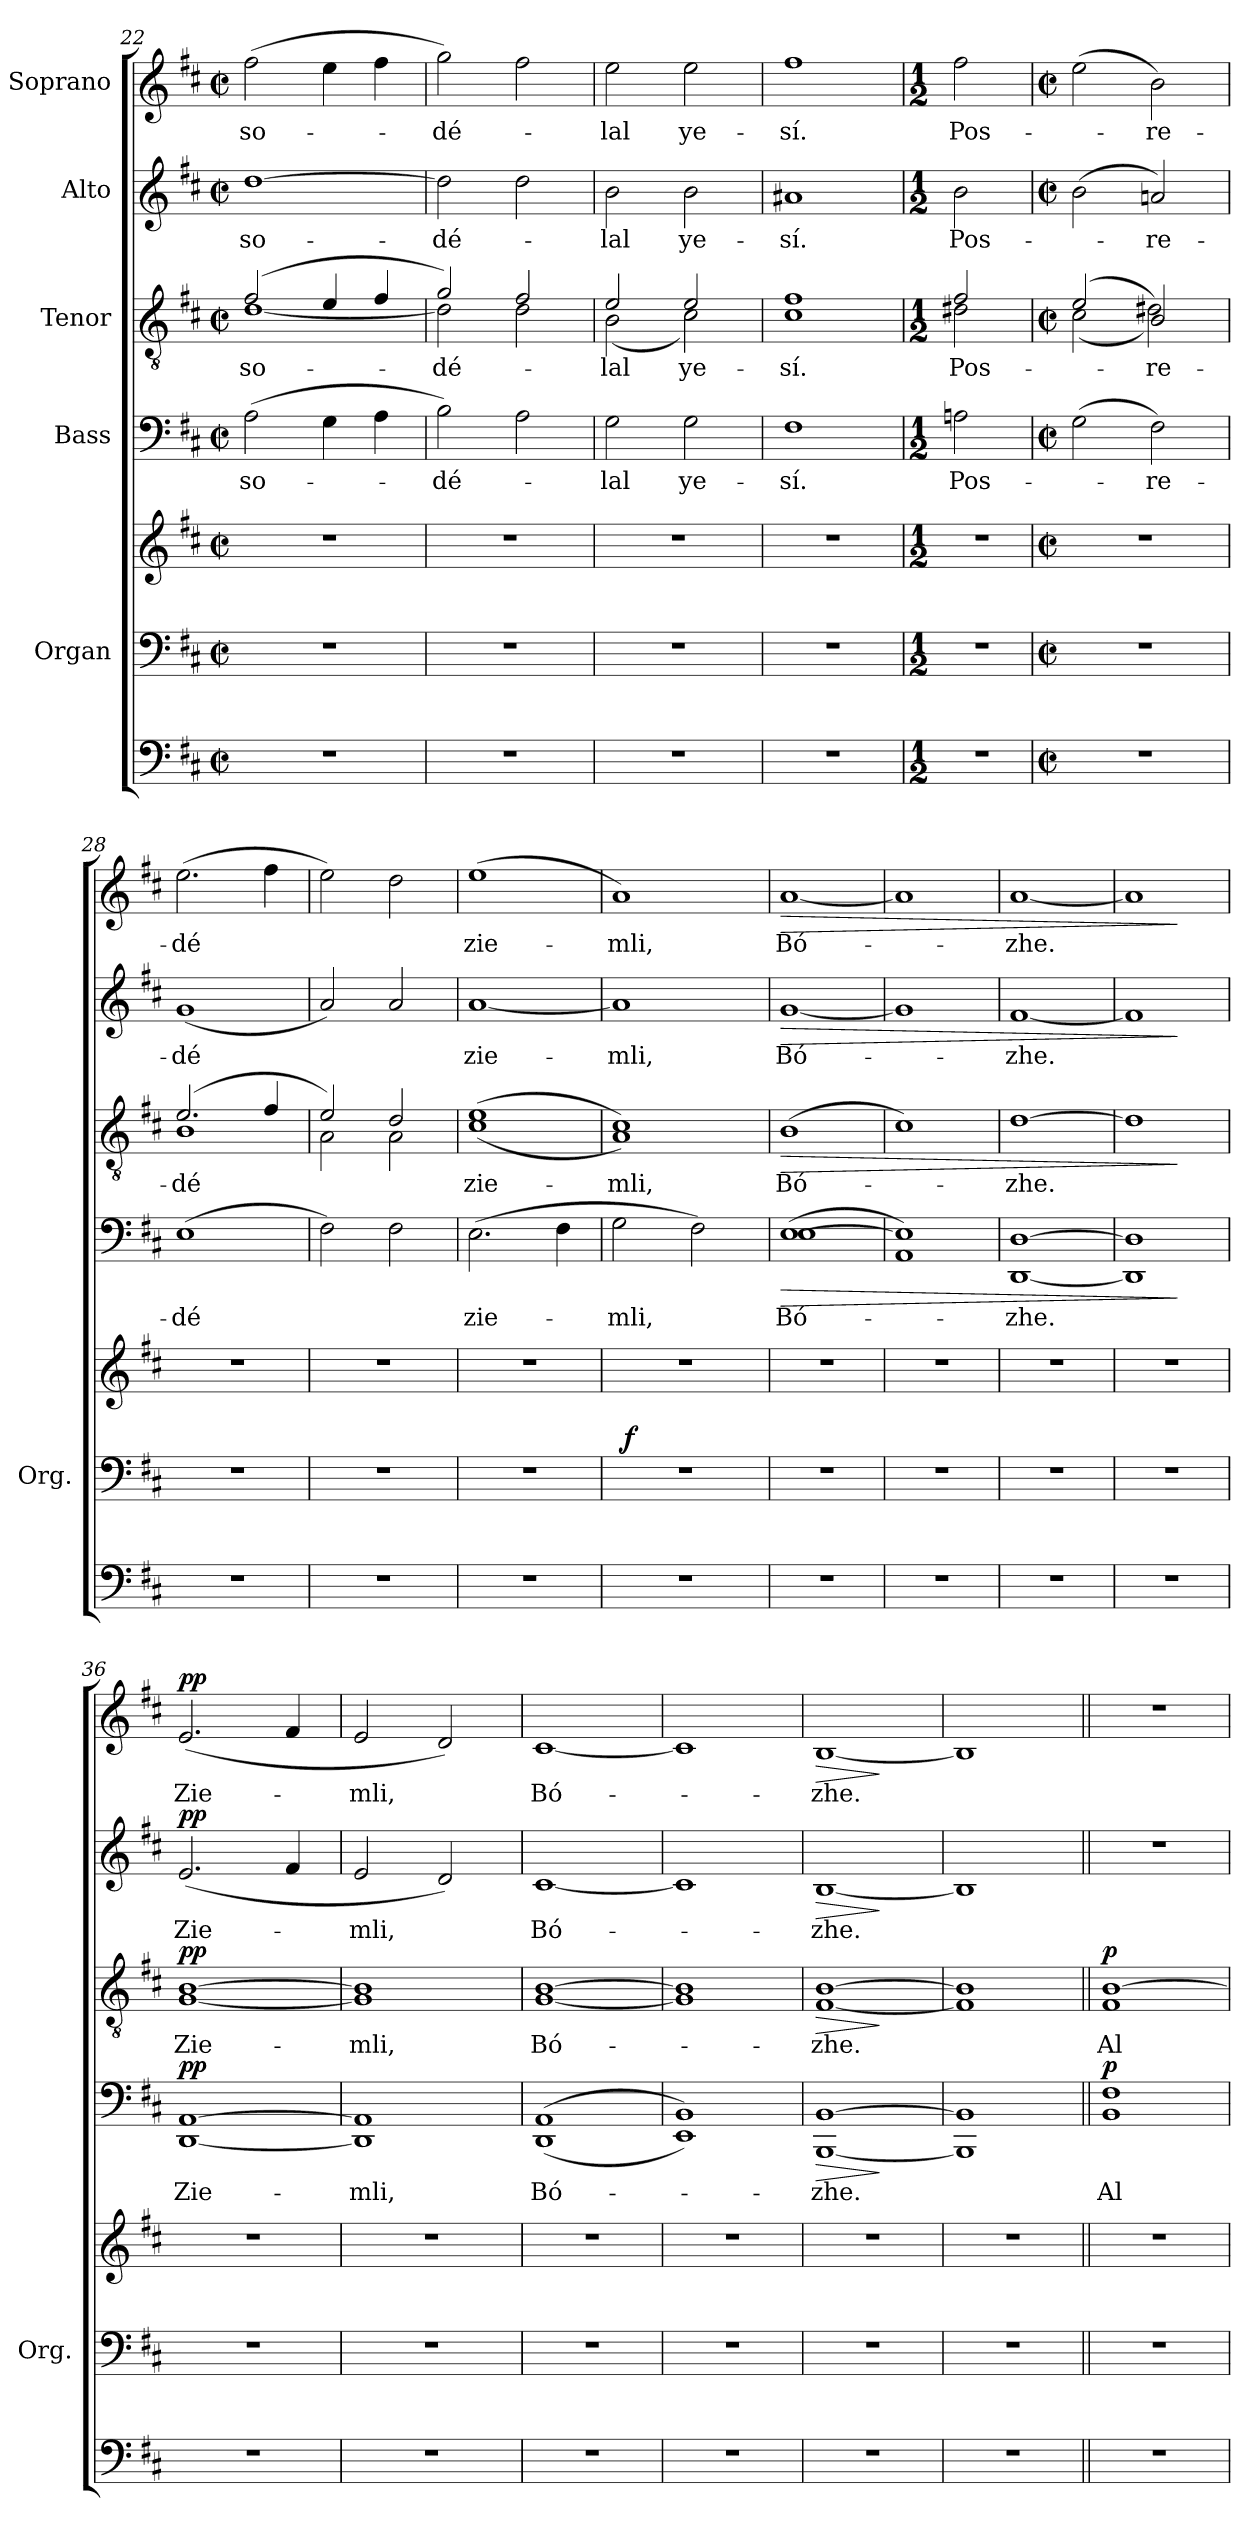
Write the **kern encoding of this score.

**kern	**kern	**kern	**dynam	**kern	**text	**dynam	**kern	**text	**dynam	**kern	**text	**dynam	**kern	**text	**dynam
*part6	*part5	*part5	*part5	*part4	*part4	*part4	*part3	*part3	*part3	*part2	*part2	*part2	*part1	*part1	*part1
*staff7	*staff6	*staff5	*staff5/6	*staff4	*staff4	*staff4	*staff3	*staff3	*staff3	*staff2	*staff2	*staff2	*staff1	*staff1	*staff1
*	*I"Organ	*	*	*I"Bass	*	*	*I"Tenor	*	*	*I"Alto	*	*	*I"Soprano	*	*
*	*I'Org.	*	*	*	*	*	*	*	*	*	*	*	*	*	*
*clefF4	*clefF4	*clefG2	*	*clefF4	*	*	*clefGv2	*	*	*clefG2	*	*	*clefG2	*	*
*k[f#c#]	*k[f#c#]	*k[f#c#]	*	*k[f#c#]	*	*	*k[f#c#]	*	*	*k[f#c#]	*	*	*k[f#c#]	*	*
*D:	*D:	*D:	*	*D:	*	*	*D:	*	*	*D:	*	*	*D:	*	*
*M2/2	*M2/2	*M2/2	*	*M2/2	*	*	*M2/2	*	*	*M2/2	*	*	*M2/2	*	*
*met(c|)	*met(c|)	*met(c|)	*	*met(c|)	*	*	*met(c|)	*	*	*met(c|)	*	*	*met(c|)	*	*
=22	=22	=22	=22	=22	=22	=22	=22	=22	=22	=22	=22	=22	=22	=22	=22
!	!	!	!	!	!LO:LY:b	!	!	!LO:LY:b	!	!	!LO:LY:b	!	!	!LO:LY:b	!
*	*	*	*	*	*	*	*^	*	*	*	*	*	*	*	*
1r	1r	1r	.	(>2A\	so-	.	(>2f#/	[<1d	so-	.	[1dd	so-	.	(>2ff#\	so-	.
.	.	.	.	4G\	.	.	4e/	.	.	.	.	.	.	4ee\	.	.
.	.	.	.	4A\	.	.	4f#/	.	.	.	.	.	.	4ff#\	.	.
=23	=23	=23	=23	=23	=23	=23	=23	=23	=23	=23	=23	=23	=23	=23	=23	=23
!	!	!	!	!	!LO:LY:b	!	!	!	!LO:LY:b	!	!	!LO:LY:b	!	!	!LO:LY:b	!
1r	1r	1r	.	2B\)	-dé-	.	2g/)	2d\]	-dé-	.	2dd\]	-dé-	.	2gg\)	-dé-	.
.	.	.	.	2A\	.	.	2f#/	2d\	.	.	2dd\	.	.	2ff#\	.	.
=24	=24	=24	=24	=24	=24	=24	=24	=24	=24	=24	=24	=24	=24	=24	=24	=24
!	!	!	!	!	!LO:LY:b	!	!	!	!LO:LY:b	!	!	!LO:LY:b	!	!	!LO:LY:b	!
1r	1r	1r	.	2G\	-lal	.	2e/	(<2B\	-lal	.	2b\	-lal	.	2ee\	-lal	.
!	!	!	!	!	!LO:LY:b	!	!	!	!LO:LY:b	!	!	!LO:LY:b	!	!	!LO:LY:b	!
.	.	.	.	2G\	ye-	.	2e/	2c#\)	ye-	.	2b\	ye-	.	2ee\	ye-	.
=25	=25	=25	=25	=25	=25	=25	=25	=25	=25	=25	=25	=25	=25	=25	=25	=25
!	!	!	!	!	!LO:LY:b	!	!	!	!LO:LY:b	!	!	!LO:LY:b	!	!	!LO:LY:b	!
1r	1r	1r	.	1F#	-sí.	.	1f#	1c#	-sí.	.	1a#X	-sí.	.	1ff#	-sí.	.
=26	=26	=26	=26	=26	=26	=26	=26	=26	=26	=26	=26	=26	=26	=26	=26	=26
*M1/2	*M1/2	*M1/2	*	*M1/2	*	*	*M1/2	*	*	*	*M1/2	*	*	*M1/2	*	*
!	!	!	!	!	!LO:LY:b	!	!	!	!LO:LY:b	!	!	!LO:LY:b	!	!	!LO:LY:b	!
2r	2r	2r	.	2Ani\	Pos-	.	2f#/	2d#X\	Pos-	.	2b\	Pos-	.	2ff#\	Pos-	.
!!LO:LB:g=z
=27	=27	=27	=27	=27	=27	=27	=27	=27	=27	=27	=27	=27	=27	=27	=27	=27
*M2/2	*M2/2	*M2/2	*	*M2/2	*	*	*M2/2	*	*	*	*M2/2	*	*	*M2/2	*	*
*met(c|)	*met(c|)	*met(c|)	*	*met(c|)	*	*	*met(c|)	*	*	*	*met(c|)	*	*	*met(c|)	*	*
1r	1r	1r	.	(>2G\	.	.	(>2e/	(<2c#\	.	.	(>2b\	.	.	(>2ee\	.	.
!	!	!	!	!	!LO:LY:b	!	!	!	!LO:LY:b	!	!	!LO:LY:b	!	!	!LO:LY:b	!
.	.	.	.	2F#\)	-re-	.	2B/	2d#X\))	-re-	.	2an/)	-re-	.	2b\)	-re-	.
=28	=28	=28	=28	=28	=28	=28	=28	=28	=28	=28	=28	=28	=28	=28	=28	=28
!	!	!	!	!	!LO:LY:b	!	!	!	!LO:LY:b	!	!	!LO:LY:b	!	!	!LO:LY:b	!
1r	1r	1r	.	(>1E	-dé	.	(>2.e/	1B	-dé	.	(<1g	-dé	.	(>2.ee\	-dé	.
.	.	.	.	.	.	.	4f#/	.	.	.	.	.	.	4ff#\	.	.
=29	=29	=29	=29	=29	=29	=29	=29	=29	=29	=29	=29	=29	=29	=29	=29	=29
1r	1r	1r	.	2F#\)	.	.	2e/)	2A\	.	.	2a/)	.	.	2ee\)	.	.
.	.	.	.	2F#\	.	.	2d/	2A\	.	.	2a/	.	.	2dd\	.	.
=30	=30	=30	=30	=30	=30	=30	=30	=30	=30	=30	=30	=30	=30	=30	=30	=30
!	!	!	!	!	!LO:LY:b	!	!	!	!LO:LY:b	!	!	!LO:LY:b	!	!	!LO:LY:b	!
1r	1r	1r	.	(>2.E\	zie-	.	(>1e	(<1c#	zie-	.	[1a	zie-	.	(>1ee	zie-	.
.	.	.	.	4F#\	.	.	.	.	.	.	.	.	.	.	.	.
=31	=31	=31	=31	=31	=31	=31	=31	=31	=31	=31	=31	=31	=31	=31	=31	=31
!	!	!	!	!	!LO:LY:b	!	!	!	!LO:LY:b	!	!	!LO:LY:b	!	!	!LO:LY:b	!
*	*^	*	*	*	*	*	*	*	*	*	*	*	*	*	*	*
1r	1r	32ryy	1r	.	2G\	-mli,	.	1A))	1c#	-mli,	.	1a]	-mli,	.	1a)	-mli,	.
!	!	!	!	!LO:DY:a=2	!	!	!	!	!	!	!	!	!	!	!	!	!
.	.	2ryy	.	f	.	.	.	.	.	.	.	.	.	.	.	.	.
.	.	.	.	.	2F#\)	.	.	.	.	.	.	.	.	.	.	.	.
.	.	4...ryy	.	.	.	.	.	.	.	.	.	.	.	.	.	.	.
=32	=32	=32	=32	=32	=32	=32	=32	=32	=32	=32	=32	=32	=32	=32	=32	=32	=32
!	!	!	!	!	!	!LO:LY:b	!LO:HP:b	!	!	!LO:LY:b	!LO:HP:b	!	!LO:LY:b	!LO:HP:b	!	!LO:LY:b	!LO:HP:b
*	*v	*v	*	*	*^	*	*	*v	*v	*	*	*	*	*	*	*	*
1r	1r	1r	.	(>[>1E	1E	Bó-	>	(>1B	Bó-	>	[1g	Bó-	>	[1a	Bó-	>
=33	=33	=33	=33	=33	=33	=33	=33	=33	=33	=33	=33	=33	=33	=33	=33	=33
1r	1r	1r	.	1E]	1AA)	.	.	1c#)	.	.	1g]	.	.	1a]	.	.
!!LO:LB:g=z
=34	=34	=34	=34	=34	=34	=34	=34	=34	=34	=34	=34	=34	=34	=34	=34	=34
!	!	!	!	!	!	!LO:LY:b	!	!	!LO:LY:b	!	!	!LO:LY:b	!	!	!LO:LY:b	!
1r	1r	1r	.	[>1D	[<1DD	-zhe.	.	[1d	-zhe.	.	[1f#	-zhe.	.	[1a	-zhe.	.
=35	=35	=35	=35	=35	=35	=35	=35	=35	=35	=35	=35	=35	=35	=35	=35	=35
1r	1r	1r	.	1D]	1DD]	.	.	1d]	.	.	1f#]	.	.	1a]	.	.
*	*	*	*	*v	*v	*	*	*	*	*	*	*	*	*	*	*
.	.	.	.	.	.	]	.	.	]	.	.	]	.	.	]
=36	=36	=36	=36	=36	=36	=36	=36	=36	=36	=36	=36	=36	=36	=36	=36
!	!	!	!	!	!LO:LY:b	!LO:DY:a	!	!LO:LY:b	!LO:DY:a	!	!LO:LY:b	!LO:DY:a	!	!LO:LY:b	!LO:DY:a
*	*	*	*	*^	*	*	*^	*	*	*	*	*	*	*	*
1r	1r	1r	.	[>1AA	[<1DD	Zie-	pp	[>1B	[<1G	Zie-	pp	(<2.e/	Zie-	pp	(<2.e/	Zie-	pp
.	.	.	.	.	.	.	.	.	.	.	.	4f#/	.	.	4f#/	.	.
=37	=37	=37	=37	=37	=37	=37	=37	=37	=37	=37	=37	=37	=37	=37	=37	=37	=37
!	!	!	!	!	!	!LO:LY:b	!	!	!	!LO:LY:b	!	!	!LO:LY:b	!	!	!LO:LY:b	!
1r	1r	1r	.	1AA]	1DD]	-mli,	.	1B]	1G]	-mli,	.	2e/	-mli,	.	2e/	-mli,	.
.	.	.	.	.	.	.	.	.	.	.	.	2d/)	.	.	2d/)	.	.
=38	=38	=38	=38	=38	=38	=38	=38	=38	=38	=38	=38	=38	=38	=38	=38	=38	=38
!	!	!	!	!	!	!LO:LY:b	!	!	!	!LO:LY:b	!	!	!LO:LY:b	!	!	!LO:LY:b	!
1r	1r	1r	.	(>1AA	(<1DD	Bó-	.	[>1B	[<1G	Bó-	.	[1c#	Bó-	.	[1c#	Bó-	.
=39	=39	=39	=39	=39	=39	=39	=39	=39	=39	=39	=39	=39	=39	=39	=39	=39	=39
1r	1r	1r	.	1BB)	1EE)	.	.	1B]	1G]	.	.	1c#]	.	.	1c#]	.	.
=40	=40	=40	=40	=40	=40	=40	=40	=40	=40	=40	=40	=40	=40	=40	=40	=40	=40
!	!	!	!	!	!	!LO:LY:b	!LO:HP:b	!	!	!LO:LY:b	!LO:HP:b	!	!LO:LY:b	!LO:HP:b	!	!LO:LY:b	!LO:HP:b
1r	1r	1r	.	[>1BB	[<1BBB	-zhe.	>	[>1B	[<1F#	-zhe.	>	[1B	-zhe.	>	[1B	-zhe.	>
*	*	*	*	*v	*v	*	*	*	*	*	*	*	*	*	*	*	*
*	*	*	*	*	*	*	*v	*v	*	*	*	*	*	*	*	*
.	.	.	.	.	.	]	.	.	]	.	.	]	.	.	]
=41	=41	=41	=41	=41	=41	=41	=41	=41	=41	=41	=41	=41	=41	=41	=41
*	*	*	*	*^	*	*	*^	*	*	*	*	*	*	*	*
1r	1r	1r	.	1BB]	1BBB]	.	.	1B]	1F#]	.	.	1B]	.	.	1B]	.	.
!!LO:PB:g=z
=42||	=42||	=42||	=42||	=42||	=42||	=42||	=42||	=42||	=42||	=42||	=42||	=42||	=42||	=42||	=42||	=42||	=42||
!	!	!	!	!	!	!LO:LY:b	!LO:DY:a	!	!	!LO:LY:b	!LO:DY:a	!	!	!	!	!	!
1r	1r	1r	.	1F#	1BB	Al-	p	[>1B	1F#	Al-	p	1r	.	.	1r	.	.
*	*	*	*	*v	*v	*	*	*	*	*	*	*	*	*	*	*	*
*	*	*	*	*	*	*	*v	*v	*	*	*	*	*	*	*	*
=	=	=	=	=	=	=	=	=	=	=	=	=	=	=	=
*-	*-	*-	*-	*-	*-	*-	*-	*-	*-	*-	*-	*-	*-	*-	*-
